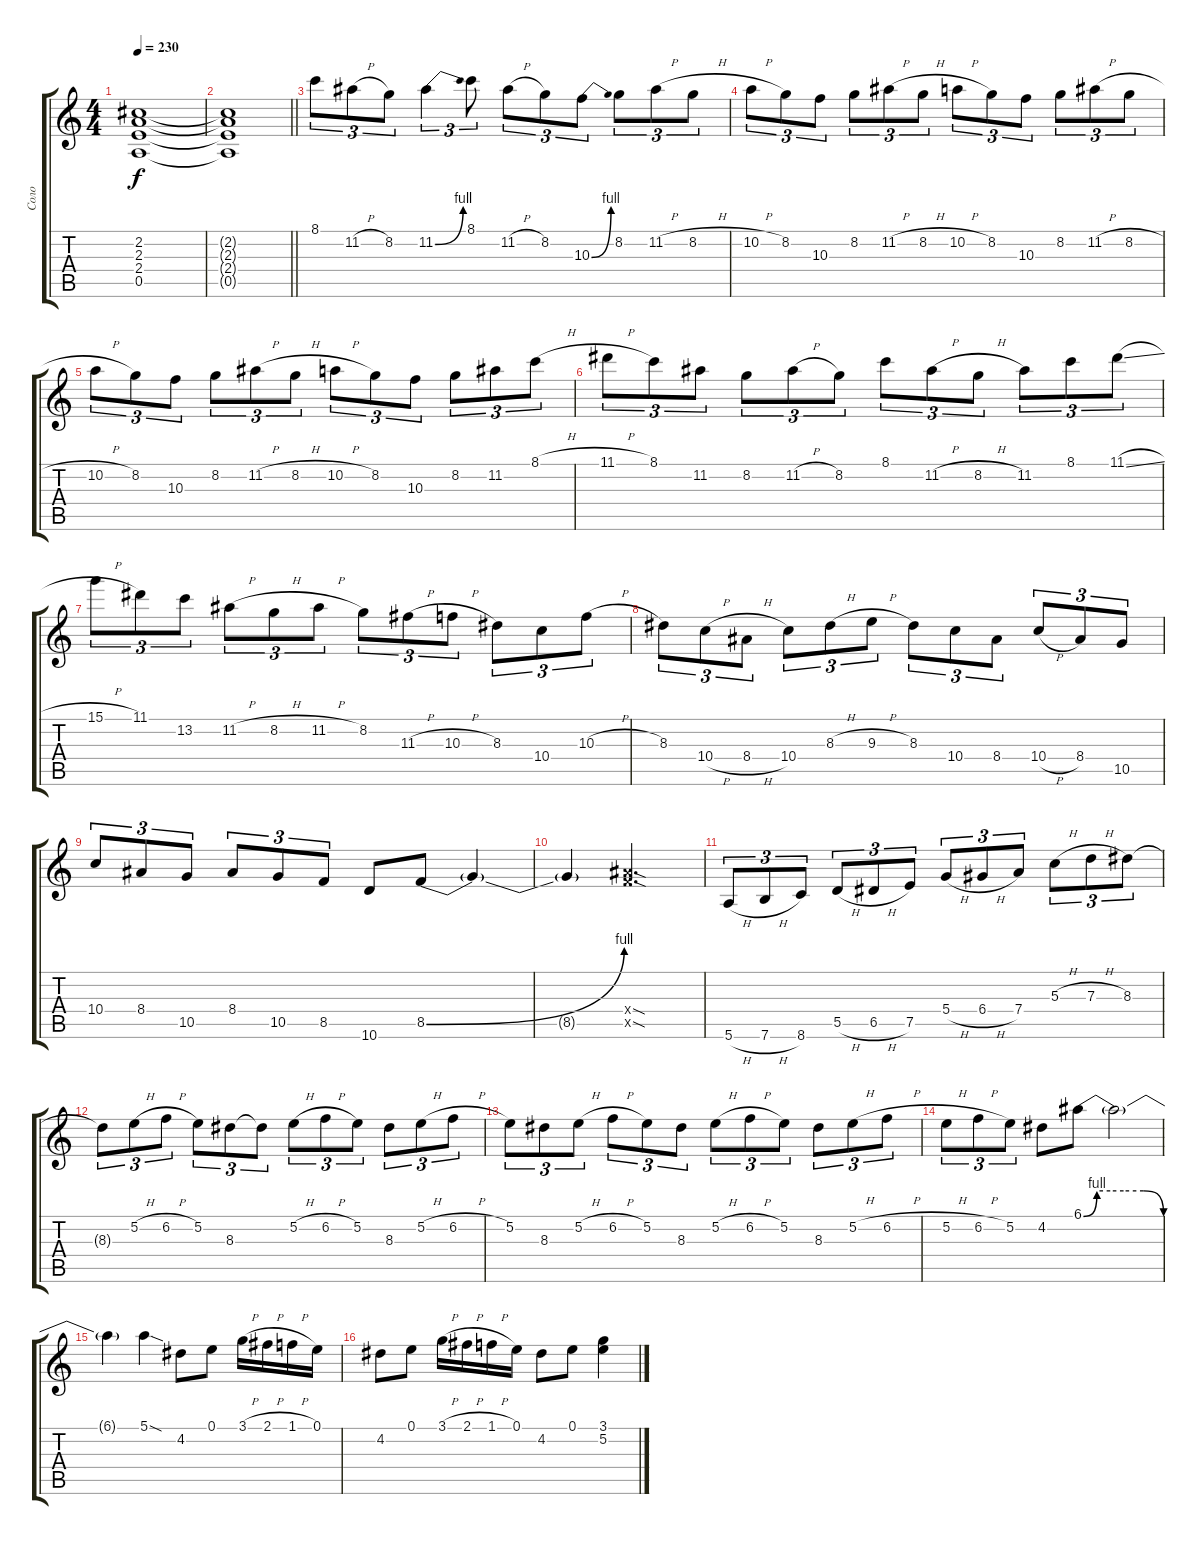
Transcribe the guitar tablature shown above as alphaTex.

\track ("Соло" "Соло") {instrument distortionguitar bank 7}
\staff {score tabs}
\tuning (E4 B3 G3 D3 A2 E2) {hide}
\ts (4 4)
\tempo 230
\clef g2
\ks c
(2.2{t} 2.3{t} 2.4{t} 0.5{t}).1{dy f} |
\barLineRight lightlight
(2.2{t} 2.3{t} 2.4{t} 0.5{t}).1 |
8.1.8{tu (3 2)} 11.2{h}.8{tu (3 2)} 8.2.8{tu (3 2)} 11.2{be (bend 0 0 60 4)}.4{tu (3 2)} 8.1.8{tu (3 2)} 11.2{h}.8{tu (3 2)} 8.2.8{tu (3 2)} 10.3{be (bend 0 0 60 4)}.8{tu (3 2)} 8.2.8{tu (3 2)} 11.2{h}.8{tu (3 2)} 8.2{h}.8{tu (3 2)} |
10.2{h}.8{tu (3 2)} 8.2.8{tu (3 2)} 10.3.8{tu (3 2)} 8.2.8{tu (3 2)} 11.2{h}.8{tu (3 2)} 8.2{h}.8{tu (3 2)} 10.2{h}.8{tu (3 2)} 8.2.8{tu (3 2)} 10.3.8{tu (3 2)} 8.2.8{tu (3 2)} 11.2{h}.8{tu (3 2)} 8.2{h}.8{tu (3 2)} |
10.2{h}.8{tu (3 2)} 8.2.8{tu (3 2)} 10.3.8{tu (3 2)} 8.2.8{tu (3 2)} 11.2{h}.8{tu (3 2)} 8.2{h}.8{tu (3 2)} 10.2{h}.8{tu (3 2)} 8.2.8{tu (3 2)} 10.3.8{tu (3 2)} 8.2.8{tu (3 2)} 11.2.8{tu (3 2)} 8.1{h}.8{tu (3 2)} |
11.1{h}.8{tu (3 2)} 8.1.8{tu (3 2)} 11.2.8{tu (3 2)} 8.2.8{tu (3 2)} 11.2{h}.8{tu (3 2)} 8.2.8{tu (3 2)} 8.1.8{tu (3 2)} 11.2{h}.8{tu (3 2)} 8.2{h}.8{tu (3 2)} 11.2.8{tu (3 2)} 8.1.8{tu (3 2)} 11.1{sl}.8{tu (3 2)} |
15.1{h}.8{tu (3 2)} 11.1.8{tu (3 2)} 13.2.8{tu (3 2)} 11.2{h}.8{tu (3 2)} 8.2{h}.8{tu (3 2)} 11.2{h}.8{tu (3 2)} 8.2.8{tu (3 2)} 11.3{h}.8{tu (3 2)} 10.3{h}.8{tu (3 2)} 8.3.8{tu (3 2)} 10.4.8{tu (3 2)} 10.3{h}.8{tu (3 2)} |
8.3.8{tu (3 2)} 10.4{h}.8{tu (3 2)} 8.4{h}.8{tu (3 2)} 10.4.8{tu (3 2)} 8.3{h}.8{tu (3 2)} 9.3{h}.8{tu (3 2)} 8.3.8{tu (3 2)} 10.4.8{tu (3 2)} 8.4.8{tu (3 2)} 10.4{h}.8{tu (3 2)} 8.4.8{tu (3 2)} 10.5.8{tu (3 2)} |
10.4.8{tu (3 2)} 8.4.8{tu (3 2)} 10.5.8{tu (3 2)} 8.4.8{tu (3 2)} 10.5.8{tu (3 2)} 8.5.8{tu (3 2)} 10.6.8 8.5{be (bend 0 0 60 4)}.8 8.5{t}.4 |
8.5{t}.4 (8.4{sod x} 8.5{sod x}).2{d} |
5.6{h}.8{tu (3 2)} 7.6{h}.8{tu (3 2)} 8.6.8{tu (3 2)} 5.5{h}.8{tu (3 2)} 6.5{h}.8{tu (3 2)} 7.5.8{tu (3 2)} 5.4{h}.8{tu (3 2)} 6.4{h}.8{tu (3 2)} 7.4.8{tu (3 2)} 5.3{h}.8{tu (3 2)} 7.3{h}.8{tu (3 2)} 8.3.8{tu (3 2)} |
8.3{t}.8{tu (3 2)} 5.2{h}.8{tu (3 2)} 6.2{h}.8{tu (3 2)} 5.2.8{tu (3 2)} 8.3.8{tu (3 2)} 8.3{t}.8{tu (3 2)} 5.2{h}.8{tu (3 2)} 6.2{h}.8{tu (3 2)} 5.2.8{tu (3 2)} 8.3.8{tu (3 2)} 5.2{h}.8{tu (3 2)} 6.2{h}.8{tu (3 2)} |
5.2.8{tu (3 2)} 8.3.8{tu (3 2)} 5.2{h}.8{tu (3 2)} 6.2{h}.8{tu (3 2)} 5.2.8{tu (3 2)} 8.3.8{tu (3 2)} 5.2{h}.8{tu (3 2)} 6.2{h}.8{tu (3 2)} 5.2.8{tu (3 2)} 8.3.8{tu (3 2)} 5.2{h}.8{tu (3 2)} 6.2{h}.8{tu (3 2)} |
5.2{h}.8{tu (3 2)} 6.2{h}.8{tu (3 2)} 5.2.8{tu (3 2)} 4.2.8 6.1{be (custom 0 0 10 4 20 4 30 4 45 4 60 0)}.8 6.1{t}.2 |
6.1{t}.4 5.1{sod}.4 4.2.8 0.1.8 3.1{h}.16 2.1{h}.16 1.1{h}.16 0.1.16 |
4.2.8 0.1.8 3.1{h}.16 2.1{h}.16 1.1{h}.16 0.1.16 4.2.8 0.1.8 (3.1 5.2).4
